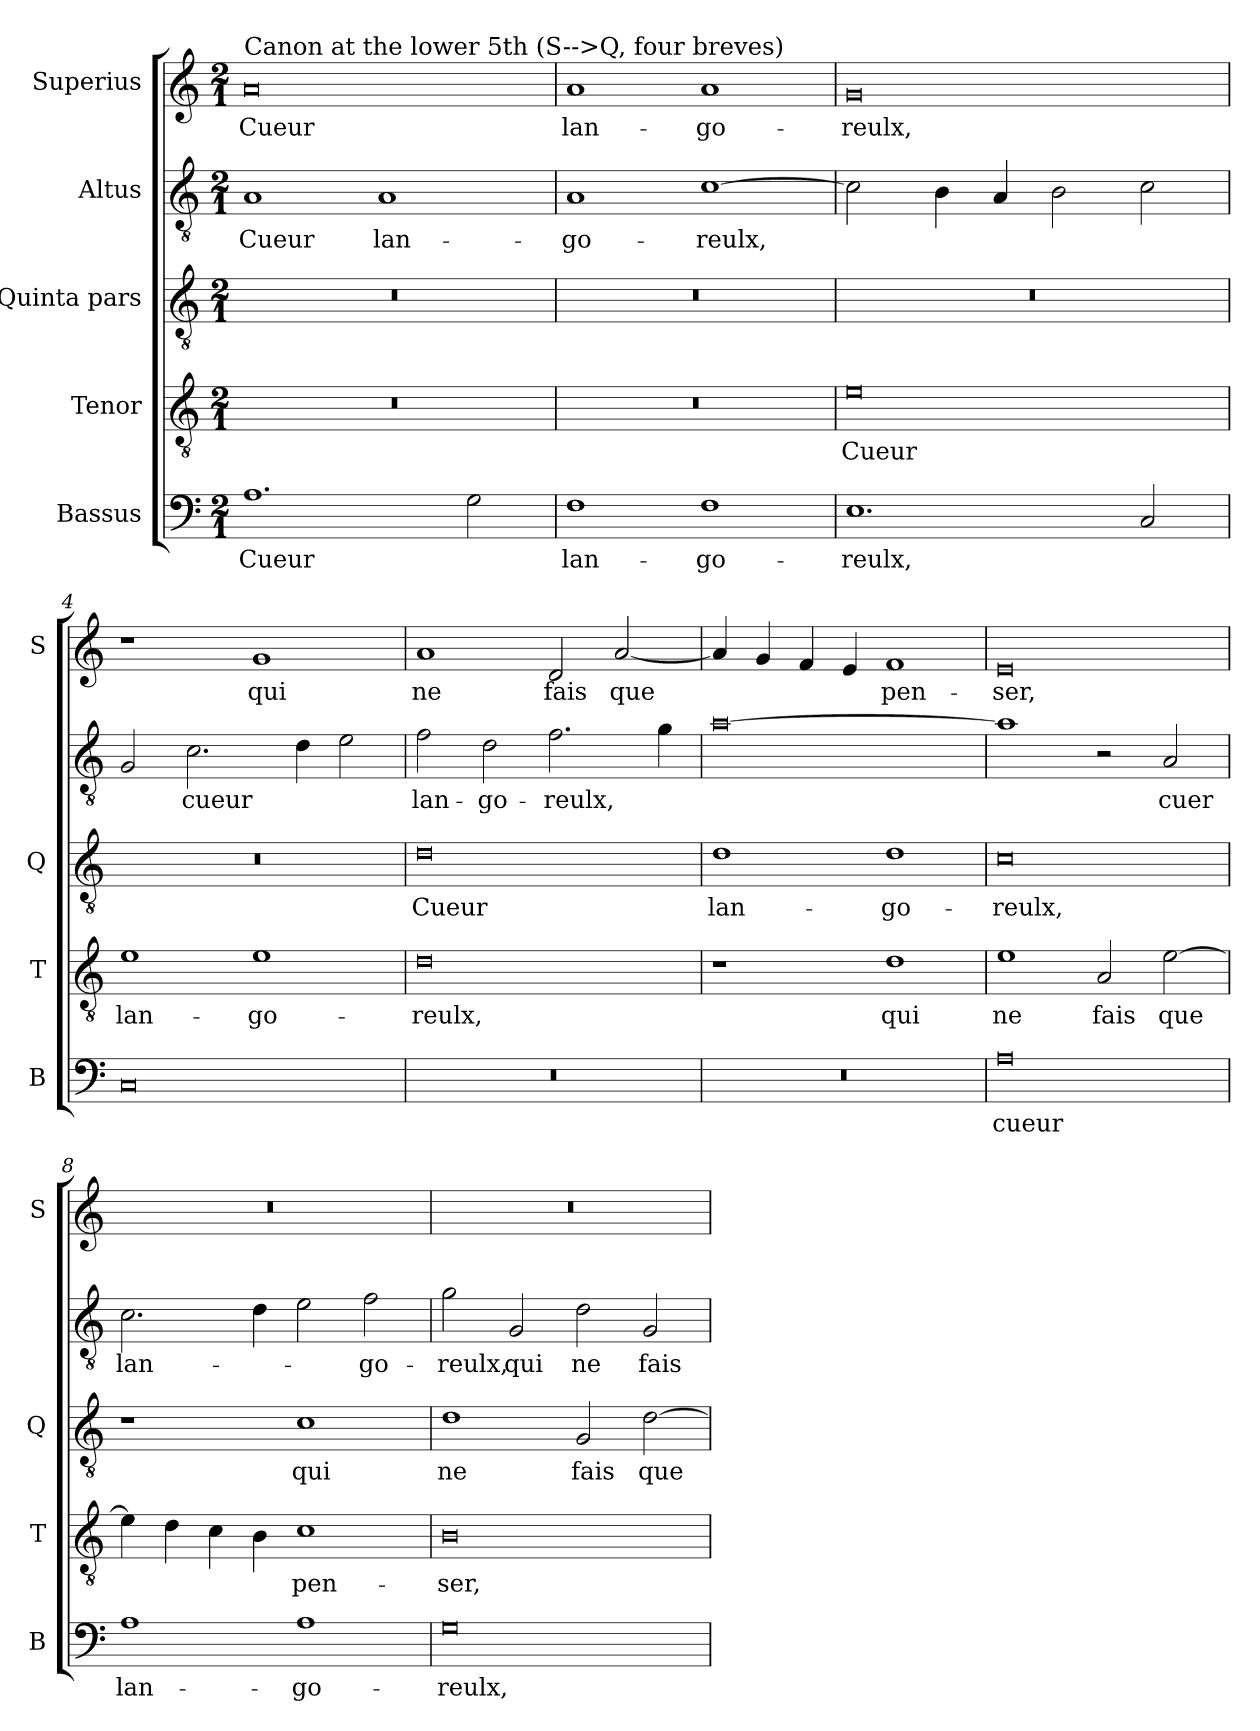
**kern	**text	**kern	**text	**kern	**text	**kern	**text	**kern	**text
*part5	*part5	*part4	*part4	*part3	*part3	*part2	*part2	*part1	*part1
*staff5	*staff5	*staff4	*staff4	*staff3	*staff3	*staff2	*staff2	*staff1	*staff1
*I"Bassus	*	*I"Tenor	*	*I"Quinta pars	*	*I"Altus	*	*I"Superius	*
*I'B	*	*I'T	*	*I'Q	*	*	*	*I'S	*
*clefF4	*	*clefGv2	*	*clefGv2	*	*clefGv2	*	*clefG2	*
*k[]	*	*k[]	*	*k[]	*	*k[]	*	*k[]	*
*M2/1	*	*M2/1	*	*M2/1	*	*M2/1	*	*M2/1	*
=1	=1	=1	=1	=1	=1	=1	=1	=1	=1
!	!	!	!	!	!	!	!	!LO:TX:a:t=Canon at the lower 5th (S-->Q, four breves)	!
1.A	Cueur	0r	.	0r	.	1A	Cueur	0a	Cueur
.	.	.	.	.	.	1A	lan-	.	.
2G\	.	.	.	.	.	.	.	.	.
=2	=2	=2	=2	=2	=2	=2	=2	=2	=2
1F	lan-	0r	.	0r	.	1A	-go-	1a	lan-
1F	-go-	.	.	.	.	[1c	-reulx,	1a	-go-
=3	=3	=3	=3	=3	=3	=3	=3	=3	=3
1.E	-reulx,	0e	Cueur	0r	.	2c\]	.	0g	-reulx,
.	.	.	.	.	.	4B\	.	.	.
.	.	.	.	.	.	4A/	.	.	.
.	.	.	.	.	.	2B\	.	.	.
2C/	.	.	.	.	.	2c\	.	.	.
=4	=4	=4	=4	=4	=4	=4	=4	=4	=4
0C	.	1e	lan-	0r	.	2G/	.	1r	.
.	.	.	.	.	.	2.c\	cueur	.	.
.	.	1e	-go-	.	.	.	.	1g	qui
.	.	.	.	.	.	4d\	.	.	.
.	.	.	.	.	.	2e\	.	.	.
=5	=5	=5	=5	=5	=5	=5	=5	=5	=5
0r	.	0d	-reulx,	0d	Cueur	2f\	lan-	1a	ne
.	.	.	.	.	.	2d\	-go-	.	.
.	.	.	.	.	.	2.f\	-reulx,	2d/	fais
.	.	.	.	.	.	.	.	[2a/	que
.	.	.	.	.	.	4g\	.	.	.
=6	=6	=6	=6	=6	=6	=6	=6	=6	=6
0r	.	1r	.	1d	lan-	[0a	.	4a/]	.
.	.	.	.	.	.	.	.	4g/	.
.	.	.	.	.	.	.	.	4f/	.
.	.	.	.	.	.	.	.	4e/	.
.	.	1d	qui	1d	-go-	.	.	1f	pen-
=7	=7	=7	=7	=7	=7	=7	=7	=7	=7
0A	cueur	1e	ne	0c	-reulx,	1a]	.	0e	-ser,
.	.	2A/	fais	.	.	2r	.	.	.
.	.	[2e\	que	.	.	2A/	cuer	.	.
=8	=8	=8	=8	=8	=8	=8	=8	=8	=8
1A	lan-	4e\]	.	1r	.	2.c\	lan-	0r	.
.	.	4d\	.	.	.	.	.	.	.
.	.	4c\	.	.	.	.	.	.	.
.	.	4B\	.	.	.	4d\	.	.	.
1A	-go-	1c	pen-	1c	qui	2e\	.	.	.
.	.	.	.	.	.	2f\	-go-	.	.
=9	=9	=9	=9	=9	=9	=9	=9	=9	=9
0G	-reulx,	0B	-ser,	1d	ne	2g\	-reulx,	0r	.
.	.	.	.	.	.	2G/	qui	.	.
.	.	.	.	2G/	fais	2d\	ne	.	.
.	.	.	.	[2d\	que	2G/	fais	.	.
=	=	=	=	=	=	=	=	=	=
*-	*-	*-	*-	*-	*-	*-	*-	*-	*-
